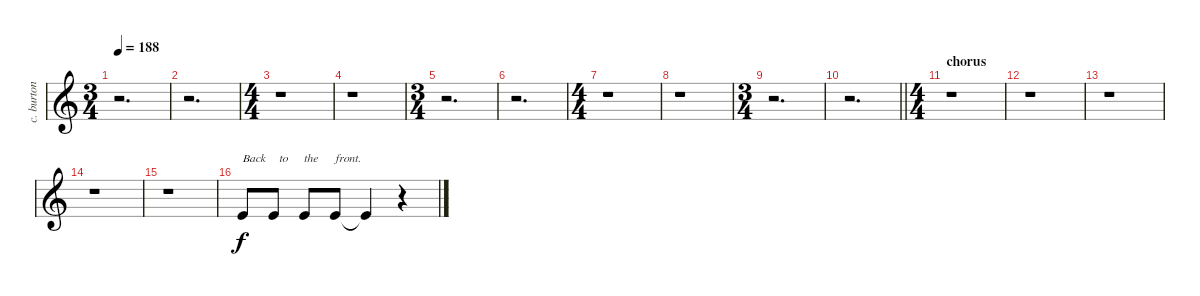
\track ("c. burton - bckg. vocals" "c. burton ") {instrument tenorsax}
\staff {score}
\tuning (E4 B3 G3 D3 A2 E2) {hide}
\ts (3 4)
\tempo 188
\clef g2
\ks c
r.2{d dy f} |
r.2{d} |
\ts (4 4)
r.1 |
r.1 |
\ts (3 4)
r.2{d} |
r.2{d} |
\ts (4 4)
r.1 |
r.1 |
\ts (3 4)
r.2{d} |
\barLineRight lightlight
r.2{d} |
\ts (4 4)
\section ("" "chorus")
r.1 |
r.1 |
r.1 |
r.1 |
r.1 |
0.1.8{txt "Back"} 0.1.8{txt "  to "} 0.1.8{txt "the"} 0.1.8{txt "front."} 0.1{t}.4 r.4
